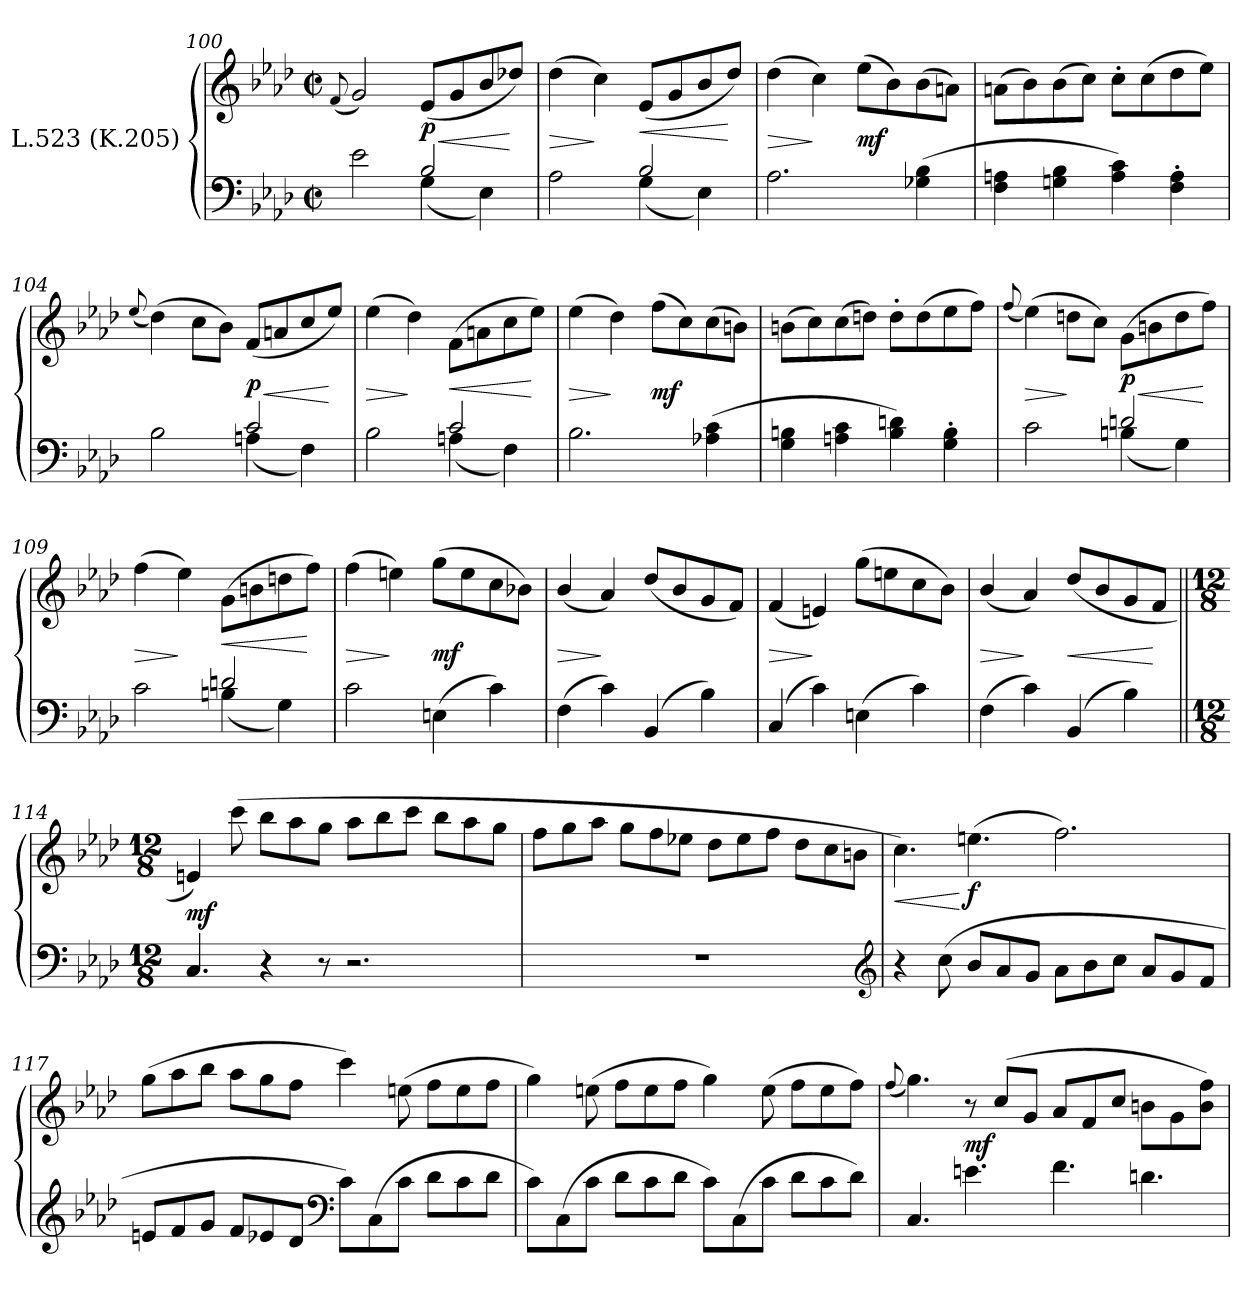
**kern	**kern	**dynam
*part1	*part1	*part1
*staff2	*staff1	*staff1/2
*I"L.523 (K.205)	*	*
*clefF4	*clefG2	*
*k[b-e-a-d-]	*k[b-e-a-d-]	*
*M2/2	*M2/2	*
*met(c|)	*met(c|)	*
=100	=100	=100
.	(8qqf	.
*^	*	*
2e-	2ryy	2g)	.
2B-	(4G	(8e-L	< p
.	.	8g	.
.	4E-)	8b-	.
.	.	8dd-XJ)	[
=101	=101	=101	=101
2A-	2ryy	(4dd-	>
.	.	4cc)	]
2B-	(4G	(8e-L	<
.	.	8g	.
.	4E-)	8b-	.
.	.	8dd-J)	[
*v	*v	*	*
!!LO:LB:g=z
=102	=102	=102
2.A-	(4dd-	>
.	4cc)	]
.	(8ee-L	mf
.	8b-)	.
(4G-X 4B-	(8b-	.
.	8anJ)	.
=103	=103	=103
4F 4An	(8anL	.
.	8b-)	.
4Gn 4B-	(8b-	.
.	8ccJ)	.
4A 4c)	8cc'L	.
.	(8cc	.
4F' 4A'	8dd-	.
.	8ee-J)	.
=104	=104	=104
.	(8qqee-	.
*^	*	*
2ryy	2B-	(4dd-)	.
.	.	8ccL	.
.	.	8b-J)	.
2c	(4An	(8f/L	< p
.	.	8an/	.
.	4F)	8cc/	.
.	.	8ee-/J)	[
=105	=105	=105	=105
2ryy	2B-	(4ee-	>
.	.	4dd-)	]
2c	(4An	(8fL	<
.	.	8an	.
.	4F)	8cc	.
.	.	8ee-J)	[
*v	*v	*	*
!!LO:LB:g=z
=106	=106	=106
2.B-	(4ee-	>
.	4dd-)	]
.	(8ffL	mf
.	8cc)	.
(4A-X 4c	(8cc	.
.	8bnJ)	.
=107	=107	=107
4G 4Bn	(8bnL	.
.	8cc)	.
4An 4c	(8cc	.
.	8ddnJ)	.
4B 4dn)	8dd'L	.
.	(8dd	.
4G' 4B'	8ee-	.
.	8ffJ)	.
=108	=108	=108
.	(8qqff	.
*^	*	*
2ryy	2c	(4ee-)	>
.	.	8ddnL	]
.	.	8ccJ)	.
2dn	(4Bn	(8gL	< p
.	.	8bn	.
.	4G)	8dd	.
.	.	8ffJ)	[
=109	=109	=109	=109
2ryy	2c	(4ff	>
.	.	4ee-)	]
2dn	(4Bn	(8gL	<
.	.	8bn	.
.	4G)	8ddn	.
.	.	8ffJ)	[
*v	*v	*	*
!!LO:LB:g=z
=110	=110	=110
2c	(4ff	>
.	4een)	]
(4En	(8ggL	mf
.	8ee	.
4c)	8cc	.
.	8b-XJ)	.
=111	=111	=111
(4F	(4b-/	>
4c)	4a-)	]
(4BB-	(8dd-L	.
.	8b-	.
4B-)	8g	.
.	8fJ)	.
=112	=112	=112
(4C	(4f	>
4c)	4en)	]
(4En	(8ggL	.
.	8een	.
4c)	8cc	.
.	8b-J)	.
=113	=113	=113
(4F	(4b-/	>
4c)	4a-)	]
(<4BB-	(8dd-L	<
.	8b-	.
4B-)	8g	.
.	8fJ	[
!!LO:LB:g=z
=114||	=114||	=114||
*M12/8	*M12/8	*
*	*MM189	*
4.C	4en)	mf
.	(8ccc	.
4r	8bb-L	.
.	8aa-	.
8r	8ggJ	.
2.r	8aa-L	.
.	8bb-	.
.	8cccJ	.
.	8bb-L	.
.	8aa-	.
.	8ggJ	.
=115	=115	=115
1.r	8ffL	.
.	8gg	.
.	8aa-J	.
.	8ggL	.
.	8ff	.
.	8ee-XJ	.
.	8dd-L	.
.	8ee-	.
.	8ffJ	.
.	8dd-L	.
.	8cc	.
.	8bnJ	.
*clefG2	*	*
=116	=116	=116
4r	4.cc)	<
(8cc	.	.
8b-L	(4.een	[ f
8a-	.	.
8gJ	.	.
8a-L	2.ff)	.
8b-	.	.
8ccJ	.	.
8a-L	.	.
8g	.	.
8fJ	.	.
!!LO:LB:g=z
=117	=117	=117
8enL	(8ggL	.
8f	8aa-	.
8gJ	8bb-J	.
8fL	8aa-L	.
8e-X	8gg	.
8d-J	8ffJ	.
*clefF4	*	*
8cL)	4ccc)	.
(8C	.	.
8cJ	(8een	.
8d-L	8ffL	.
8c	8ee	.
8d-J	8ffJ	.
=118	=118	=118
8cL)	4gg)	.
(8C	.	.
8cJ	(8een	.
8d-L	8ffL	.
8c	8ee	.
8d-J	8ffJ	.
8cL)	4gg)	.
(8C	.	.
8cJ	(8ee	.
8d-L	8ffL	.
8c	8ee	.
8d-J)	8ffJ)	.
!!LO:LB:g=z
=119	=119	=119
.	(8qqff	.
4.C	4.gg)	.
4.en	8r	mf
.	(8ccL	.
.	8gJ	.
4.f	8a-L	.
.	8f	.
.	8ccJ	.
4.dn	8bnL	.
.	8g	.
.	8b 8ffJ)	.
=	=	=
*-	*-	*-
